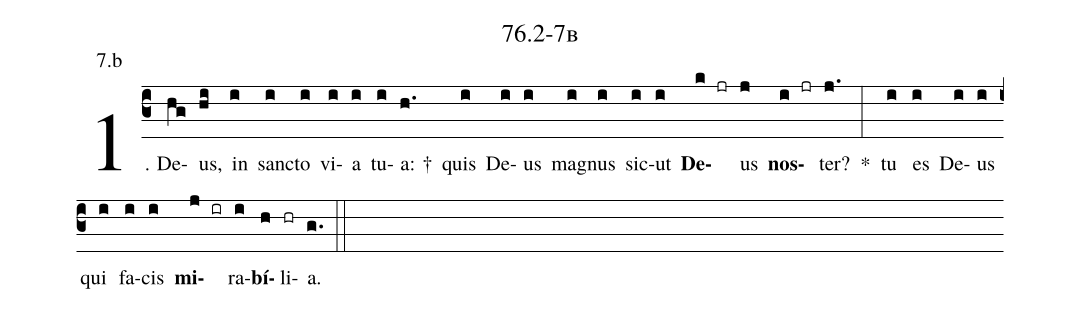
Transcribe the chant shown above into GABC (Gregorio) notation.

name: 76.2-7b;
annotation: 7.b;
%%
(c3)1. De(hg)us,(hi) in(i) sanc(i)to(i) vi(i)a(i) tu(i)a: †(h.) quis(i) De(i)us(i) ma(i)gnus(i) sic(i)ut(i) <b>De</b>(k jr)us(j) <b>nos</b>(i jr)ter?(j.) *(:) tu(i) es(i) De(i)us(i) qui(i) fa(i)cis(i) <b>mi</b>(j ir)ra(i)<b>bí</b>(h)li(hr)a.(g.) (::)
